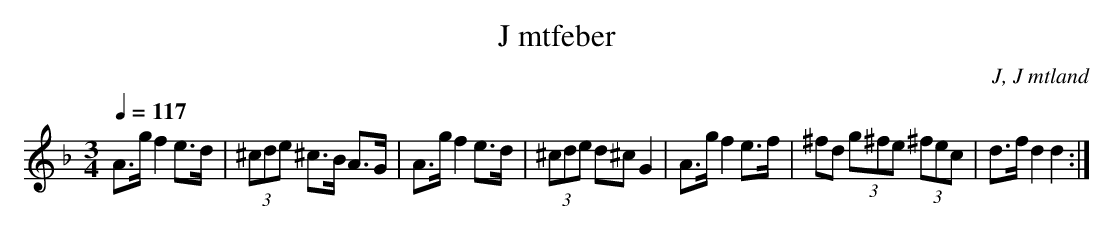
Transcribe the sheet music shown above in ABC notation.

X:1
T: J mtfeber
O: J, J mtland
M:3/4
L:1/8
Q:1/4=117
K:Dm
A>g f2 e>d|(3^cde ^c>B A>G|A>g f2 e>d|(3^cde d^c G2|A>g f2 e>f|^fd (3g^fe (3^fec|d>f d2 d2 :|
